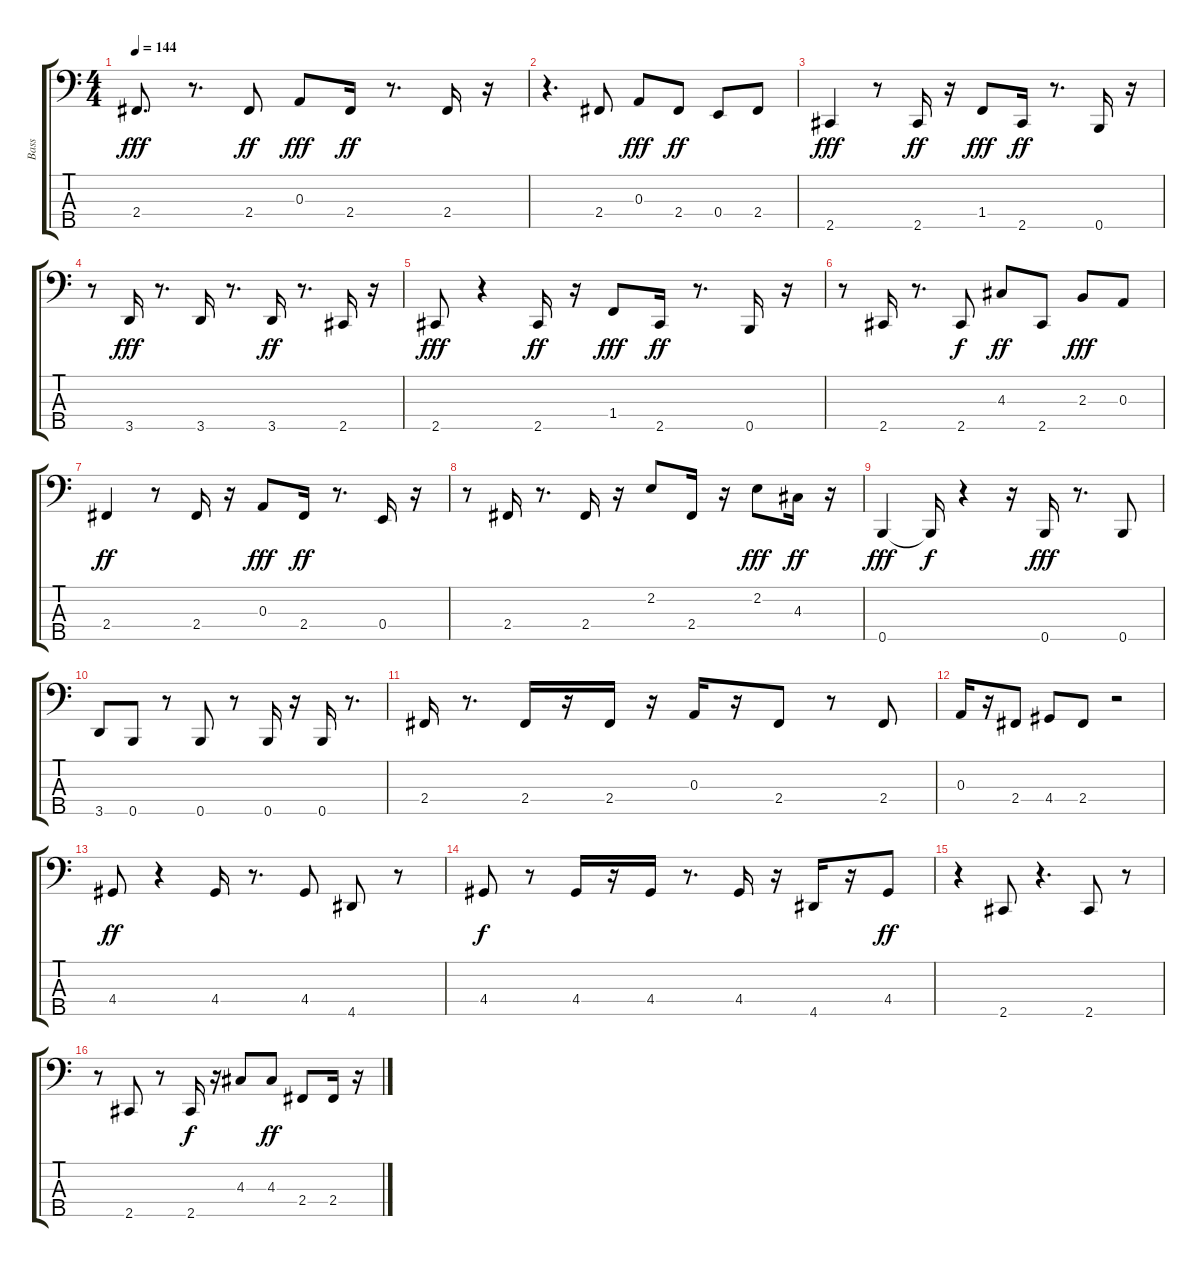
\track ("Bass" "Bass") {instrument electricbassfinger}
\staff {score tabs}
\tuning (G2 D2 A1 E1 B0) {hide}
\ts (4 4)
\tempo 144
\clef f4
\ks c
2.4.8{d dy fff} r.8{d} 2.4.8{dy ff} 0.3.8{dy fff} 2.4.16{dy ff} r.8{d} 2.4.16 r.16 |
r.4{d} 2.4.8 0.3.8{dy fff} 2.4.8{dy ff} 0.4.8 2.4.8 |
2.5.4{dy fff} r.8 2.5.16{dy ff} r.16 1.4.8{dy fff} 2.5.16{dy ff} r.8{d} 0.5.16 r.16 |
r.8 3.5.16{dy fff} r.8{d} 3.5.16 r.8{d} 3.5.16{dy ff} r.8{d} 2.5.16 r.16 |
2.5.8{dy fff} r.4 2.5.16{dy ff} r.16 1.4.8{dy fff} 2.5.16{dy ff} r.8{d} 0.5.16 r.16 |
r.8 2.5.16 r.8{d} 2.5.8{dy f} 4.3.8{dy ff} 2.5.8 2.3.8{dy fff} 0.3.8 |
2.4.4{dy ff} r.8 2.4.16 r.16 0.3.8{dy fff} 2.4.16{dy ff} r.8{d} 0.4.16 r.16 |
r.8 2.4.16 r.8{d} 2.4.16 r.16 2.2.8 2.4.16 r.16 2.2.8{dy fff} 4.3.16{dy ff} r.16 |
0.5.4{dy fff} 0.5{t}.16{dy f} r.4 r.16 0.5.16{dy fff} r.8{d} 0.5.8 |
3.5.8 0.5.8 r.8 0.5.8 r.8 0.5.16 r.16 0.5.16 r.8{d} |
2.4.16 r.8{d} 2.4.16 r.16 2.4.16 r.16 0.3.16 r.16 2.4.8 r.8 2.4.8 |
0.3.16 r.16 2.4.8 4.4.8 2.4.8 r.2 |
4.4.8{dy ff} r.4 4.4.16 r.8{d} 4.4.8 4.5.8 r.8 |
4.4.8{dy f} r.8 4.4.16 r.16 4.4.16 r.8{d} 4.4.16 r.16 4.5.16 r.16 4.4.8{dy ff} |
r.4 2.5.8 r.4{d} 2.5.8 r.8 |
r.8 2.5.8 r.8 2.5.16{dy f} r.16 4.3.8 4.3.8{dy ff} 2.4.8 2.4.16 r.16
